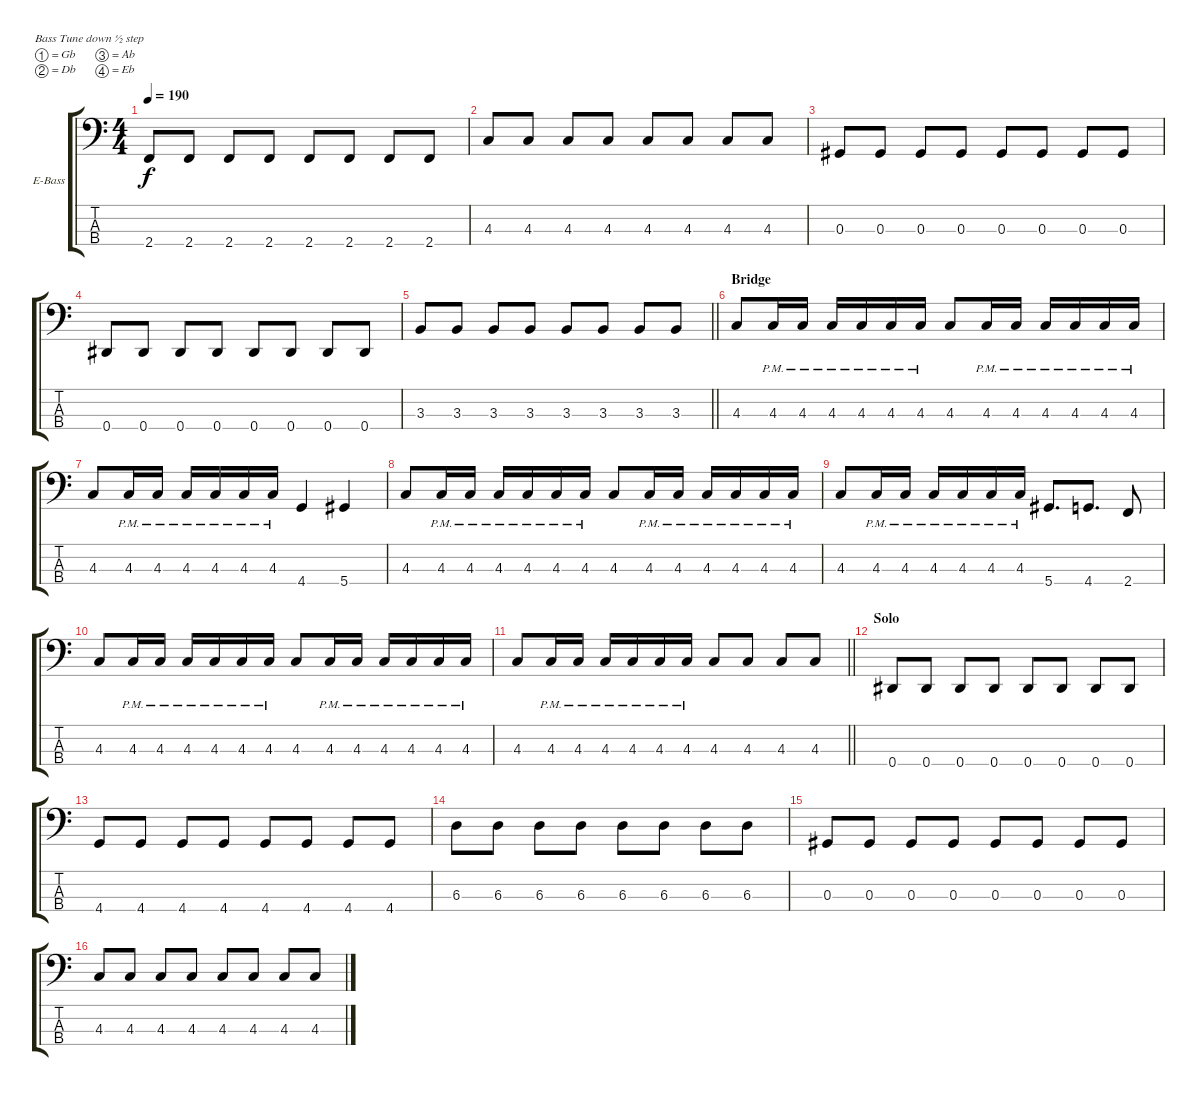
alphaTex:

\bracketExtendMode groupsimilarinstruments
\firstSystemTrackNameOrientation horizontal
\otherSystemsTrackNameOrientation horizontal
\track ("Bass" "E-Bass") {instrument electricbasspick}
\staff {score tabs}
\tuning (Gb2 Db2 Ab1 Eb1)
\ts (4 4)
\tempo 190
\clef f4
\ks c
2.4.8{dy f} 2.4.8 2.4.8 2.4.8 2.4.8 2.4.8 2.4.8 2.4.8 |
4.3.8 4.3.8 4.3.8 4.3.8 4.3.8 4.3.8 4.3.8 4.3.8 |
0.3.8 0.3.8 0.3.8 0.3.8 0.3.8 0.3.8 0.3.8 0.3.8 |
0.4.8 0.4.8 0.4.8 0.4.8 0.4.8 0.4.8 0.4.8 0.4.8 |
\barLineRight lightlight
3.3.8 3.3.8 3.3.8 3.3.8 3.3.8 3.3.8 3.3.8 3.3.8 |
\section ("" "Bridge")
4.3.8 4.3{pm}.16 4.3{pm}.16 4.3{pm}.16 4.3{pm}.16 4.3{pm}.16 4.3{pm}.16 4.3.8 4.3{pm}.16 4.3{pm}.16 4.3{pm}.16 4.3{pm}.16 4.3{pm}.16 4.3{pm}.16 |
4.3.8 4.3{pm}.16 4.3{pm}.16 4.3{pm}.16 4.3{pm}.16 4.3{pm}.16 4.3{pm}.16 4.4.4 5.4.4 |
4.3.8 4.3{pm}.16 4.3{pm}.16 4.3{pm}.16 4.3{pm}.16 4.3{pm}.16 4.3{pm}.16 4.3.8 4.3{pm}.16 4.3{pm}.16 4.3{pm}.16 4.3{pm}.16 4.3{pm}.16 4.3{pm}.16 |
4.3.8 4.3{pm}.16 4.3{pm}.16 4.3{pm}.16 4.3{pm}.16 4.3{pm}.16 4.3{pm}.16 5.4.8{d} 4.4.8{d} 2.4.8 |
4.3.8 4.3{pm}.16 4.3{pm}.16 4.3{pm}.16 4.3{pm}.16 4.3{pm}.16 4.3{pm}.16 4.3.8 4.3{pm}.16 4.3{pm}.16 4.3{pm}.16 4.3{pm}.16 4.3{pm}.16 4.3{pm}.16 |
\barLineRight lightlight
4.3.8 4.3{pm}.16 4.3{pm}.16 4.3{pm}.16 4.3{pm}.16 4.3{pm}.16 4.3{pm}.16 4.3.8 4.3.8 4.3.8 4.3.8 |
\section ("" "Solo")
0.4.8 0.4.8 0.4.8 0.4.8 0.4.8 0.4.8 0.4.8 0.4.8 |
4.4.8 4.4.8 4.4.8 4.4.8 4.4.8 4.4.8 4.4.8 4.4.8 |
6.3.8 6.3.8 6.3.8 6.3.8 6.3.8 6.3.8 6.3.8 6.3.8 |
0.3.8 0.3.8 0.3.8 0.3.8 0.3.8 0.3.8 0.3.8 0.3.8 |
4.3.8 4.3.8 4.3.8 4.3.8 4.3.8 4.3.8 4.3.8 4.3.8
